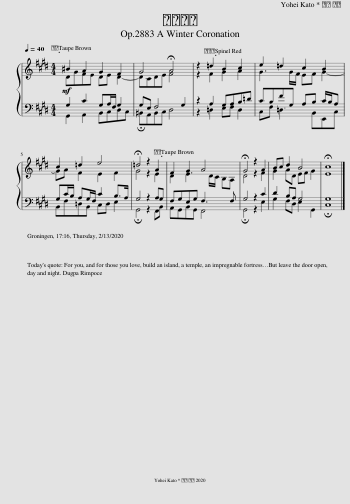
X:1
%%score { ( 1 2 ) | ( 3 4 ) }
L:1/8
Q:1/4=40
M:4/4
I:linebreak $
K:E
V:1 treble
V:2 treble
V:3 bass
V:4 bass
V:1
!mf! DGFE DE D2- | DCDE F4 | z2 F2 G2 A2 | G3 G/F/ EF G2- |$ GA F2 E2 F2 | %5
 !fermata!G4 z2 E2 | F2 E3 D/C/ B,A, | !fermata!D4 z2 F2 | G2 AD EF G2 | !fermata!E8 |] %10
V:2
 ^B2 A2 G2 F2 | G4 !fermata!A4 | z2 =d2 B2 c2 | e2 =d2 c2 B2 |$ c2 =d2 e4 | %5
 =d4 z2 A2 | D2 G2 A4 | G4 z2 A2 | Bc d2 B4 | c8 |] %10
V:3
 G,,2 A,,2 B,,C,D,C, | !fermata!^B,,A,,B,,C, D,4 | z2 =D,2 E,F, D,2 | C,F, =D,3 B,,E,,C, |$ B,,F,=D,B,, C,D, E,2 | %5
 !fermata!G,,4 z2 F,,B,, | A,,G,,B,,G,, F,,4 | !fermata!G,,4 z2 E,2 | G,2 F,D, E,2 G,,2 | !fermata!C,8 |] %10
V:4
 G,2 C2 G,A,/F,/ G,2 | G,E, F,4 G,2 | z2 A,2 G,A,B,=D | CB,FG, A,B, C/B,/A, |$ G,C/B,/ A,G,/F,/ C2 B,>A, | %5
 G,4 z2 A,G, | F,G,E,G, F,3 F, | G,4 z2 C2 | D2 B,A, G,4 | G,8 |] %10
